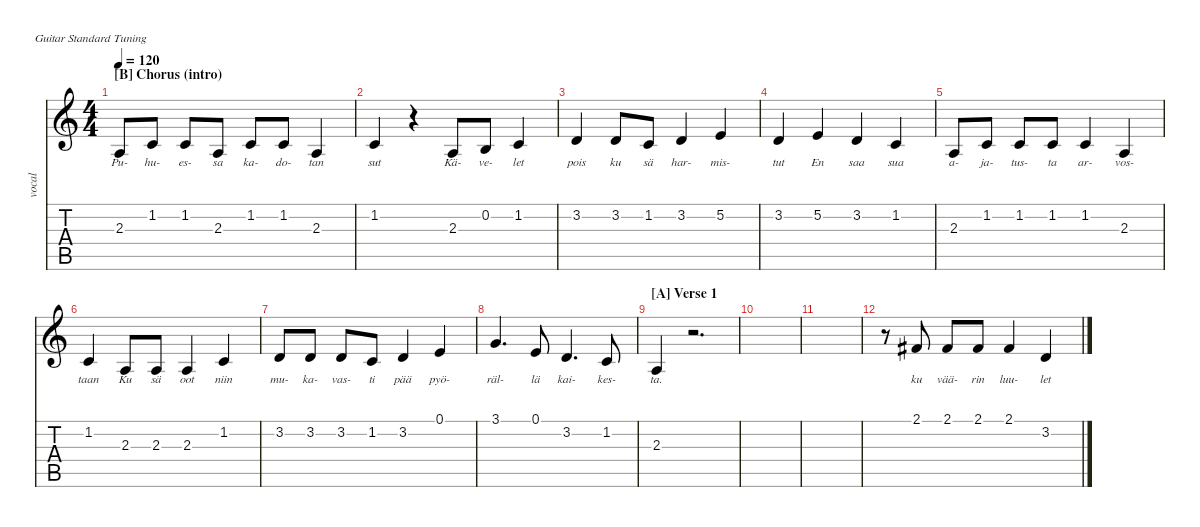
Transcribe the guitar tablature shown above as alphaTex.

\defaultSystemsLayout 4
\hideDynamics
\bracketExtendMode nobrackets
\track ("Vocal" "vocal") {instrument lead6voice}
\staff {score tabs}
\tuning (E4 B3 G3 D3 A2 E2)
\ts (4 4)
\section ("B" "Chorus (intro)")
\tempo 120
\clef g2
\ks c
2.3.8{lyrics (0 "Pu-") lyrics (1 "") lyrics (2 "") lyrics (3 "") lyrics (4 "") dy mf instrument lead6voice} 1.2.8{lyrics (0 "hu-") lyrics (1 "") lyrics (2 "") lyrics (3 "") lyrics (4 "")} 1.2.8{lyrics (0 "es-") lyrics (1 "") lyrics (2 "") lyrics (3 "") lyrics (4 "")} 2.3.8{lyrics (0 "sa") lyrics (1 "") lyrics (2 "") lyrics (3 "") lyrics (4 "")} 1.2.8{lyrics (0 "ka-") lyrics (1 "") lyrics (2 "") lyrics (3 "") lyrics (4 "")} 1.2.8{lyrics (0 "do-") lyrics (1 "") lyrics (2 "") lyrics (3 "") lyrics (4 "")} 2.3.4{lyrics (0 "tan") lyrics (1 "") lyrics (2 "") lyrics (3 "") lyrics (4 "")} |
1.2.4{lyrics (0 "sut") lyrics (1 "") lyrics (2 "") lyrics (3 "") lyrics (4 "")} r.4 2.3.8{lyrics (0 "Kä-") lyrics (1 "") lyrics (2 "") lyrics (3 "") lyrics (4 "")} 0.2.8{lyrics (0 "ve-") lyrics (1 "") lyrics (2 "") lyrics (3 "") lyrics (4 "")} 1.2.4{lyrics (0 "let") lyrics (1 "") lyrics (2 "") lyrics (3 "") lyrics (4 "")} |
3.2.4{lyrics (0 "pois") lyrics (1 "") lyrics (2 "") lyrics (3 "") lyrics (4 "")} 3.2.8{lyrics (0 "ku") lyrics (1 "") lyrics (2 "") lyrics (3 "") lyrics (4 "")} 1.2.8{lyrics (0 "sä") lyrics (1 "") lyrics (2 "") lyrics (3 "") lyrics (4 "")} 3.2.4{lyrics (0 "har-") lyrics (1 "") lyrics (2 "") lyrics (3 "") lyrics (4 "")} 5.2.4{lyrics (0 "mis-") lyrics (1 "") lyrics (2 "") lyrics (3 "") lyrics (4 "")} |
3.2.4{lyrics (0 "tut") lyrics (1 "") lyrics (2 "") lyrics (3 "") lyrics (4 "")} 5.2.4{lyrics (0 "En") lyrics (1 "") lyrics (2 "") lyrics (3 "") lyrics (4 "")} 3.2.4{lyrics (0 "saa") lyrics (1 "") lyrics (2 "") lyrics (3 "") lyrics (4 "")} 1.2.4{lyrics (0 "sua") lyrics (1 "") lyrics (2 "") lyrics (3 "") lyrics (4 "")} |
2.3.8{lyrics (0 "a-") lyrics (1 "") lyrics (2 "") lyrics (3 "") lyrics (4 "")} 1.2.8{lyrics (0 "ja-") lyrics (1 "") lyrics (2 "") lyrics (3 "") lyrics (4 "")} 1.2.8{lyrics (0 "tus-") lyrics (1 "") lyrics (2 "") lyrics (3 "") lyrics (4 "")} 1.2.8{lyrics (0 "ta") lyrics (1 "") lyrics (2 "") lyrics (3 "") lyrics (4 "")} 1.2.4{lyrics (0 "ar-") lyrics (1 "") lyrics (2 "") lyrics (3 "") lyrics (4 "")} 2.3.4{lyrics (0 "vos-") lyrics (1 "") lyrics (2 "") lyrics (3 "") lyrics (4 "")} |
1.2.4{lyrics (0 "taan") lyrics (1 "") lyrics (2 "") lyrics (3 "") lyrics (4 "")} 2.3.8{lyrics (0 "Ku") lyrics (1 "") lyrics (2 "") lyrics (3 "") lyrics (4 "")} 2.3.8{lyrics (0 "sä") lyrics (1 "") lyrics (2 "") lyrics (3 "") lyrics (4 "")} 2.3.4{lyrics (0 "oot") lyrics (1 "") lyrics (2 "") lyrics (3 "") lyrics (4 "")} 1.2.4{lyrics (0 "niin") lyrics (1 "") lyrics (2 "") lyrics (3 "") lyrics (4 "")} |
3.2.8{lyrics (0 "mu-") lyrics (1 "") lyrics (2 "") lyrics (3 "") lyrics (4 "")} 3.2.8{lyrics (0 "ka-") lyrics (1 "") lyrics (2 "") lyrics (3 "") lyrics (4 "")} 3.2.8{lyrics (0 "vas-") lyrics (1 "") lyrics (2 "") lyrics (3 "") lyrics (4 "")} 1.2.8{lyrics (0 "ti") lyrics (1 "") lyrics (2 "") lyrics (3 "") lyrics (4 "")} 3.2.4{lyrics (0 "pää") lyrics (1 "") lyrics (2 "") lyrics (3 "") lyrics (4 "")} 0.1.4{lyrics (0 "pyö-") lyrics (1 "") lyrics (2 "") lyrics (3 "") lyrics (4 "")} |
3.1.4{d lyrics (0 "räl-") lyrics (1 "") lyrics (2 "") lyrics (3 "") lyrics (4 "")} 0.1.8{lyrics (0 "lä") lyrics (1 "") lyrics (2 "") lyrics (3 "") lyrics (4 "")} 3.2.4{d lyrics (0 "kai-") lyrics (1 "") lyrics (2 "") lyrics (3 "") lyrics (4 "")} 1.2.8{lyrics (0 "kes-") lyrics (1 "") lyrics (2 "") lyrics (3 "") lyrics (4 "")} |
\beaming (8 2 2 2 2)
\section ("A" "Verse 1")
2.3.4{lyrics (0 "ta.") lyrics (1 "") lyrics (2 "") lyrics (3 "") lyrics (4 "")} r.2{d} |
|
|
r.8 2.1{acc #}.8{lyrics (0 "ku") lyrics (1 "") lyrics (2 "") lyrics (3 "") lyrics (4 "")} 2.1{acc #}.8{lyrics (0 "vää-") lyrics (1 "") lyrics (2 "") lyrics (3 "") lyrics (4 "")} 2.1{acc #}.8{lyrics (0 "rin") lyrics (1 "") lyrics (2 "") lyrics (3 "") lyrics (4 "")} 2.1{acc #}.4{lyrics (0 "luu-") lyrics (1 "") lyrics (2 "") lyrics (3 "") lyrics (4 "")} 3.2.4{lyrics (0 "let") lyrics (1 "") lyrics (2 "") lyrics (3 "") lyrics (4 "")}
